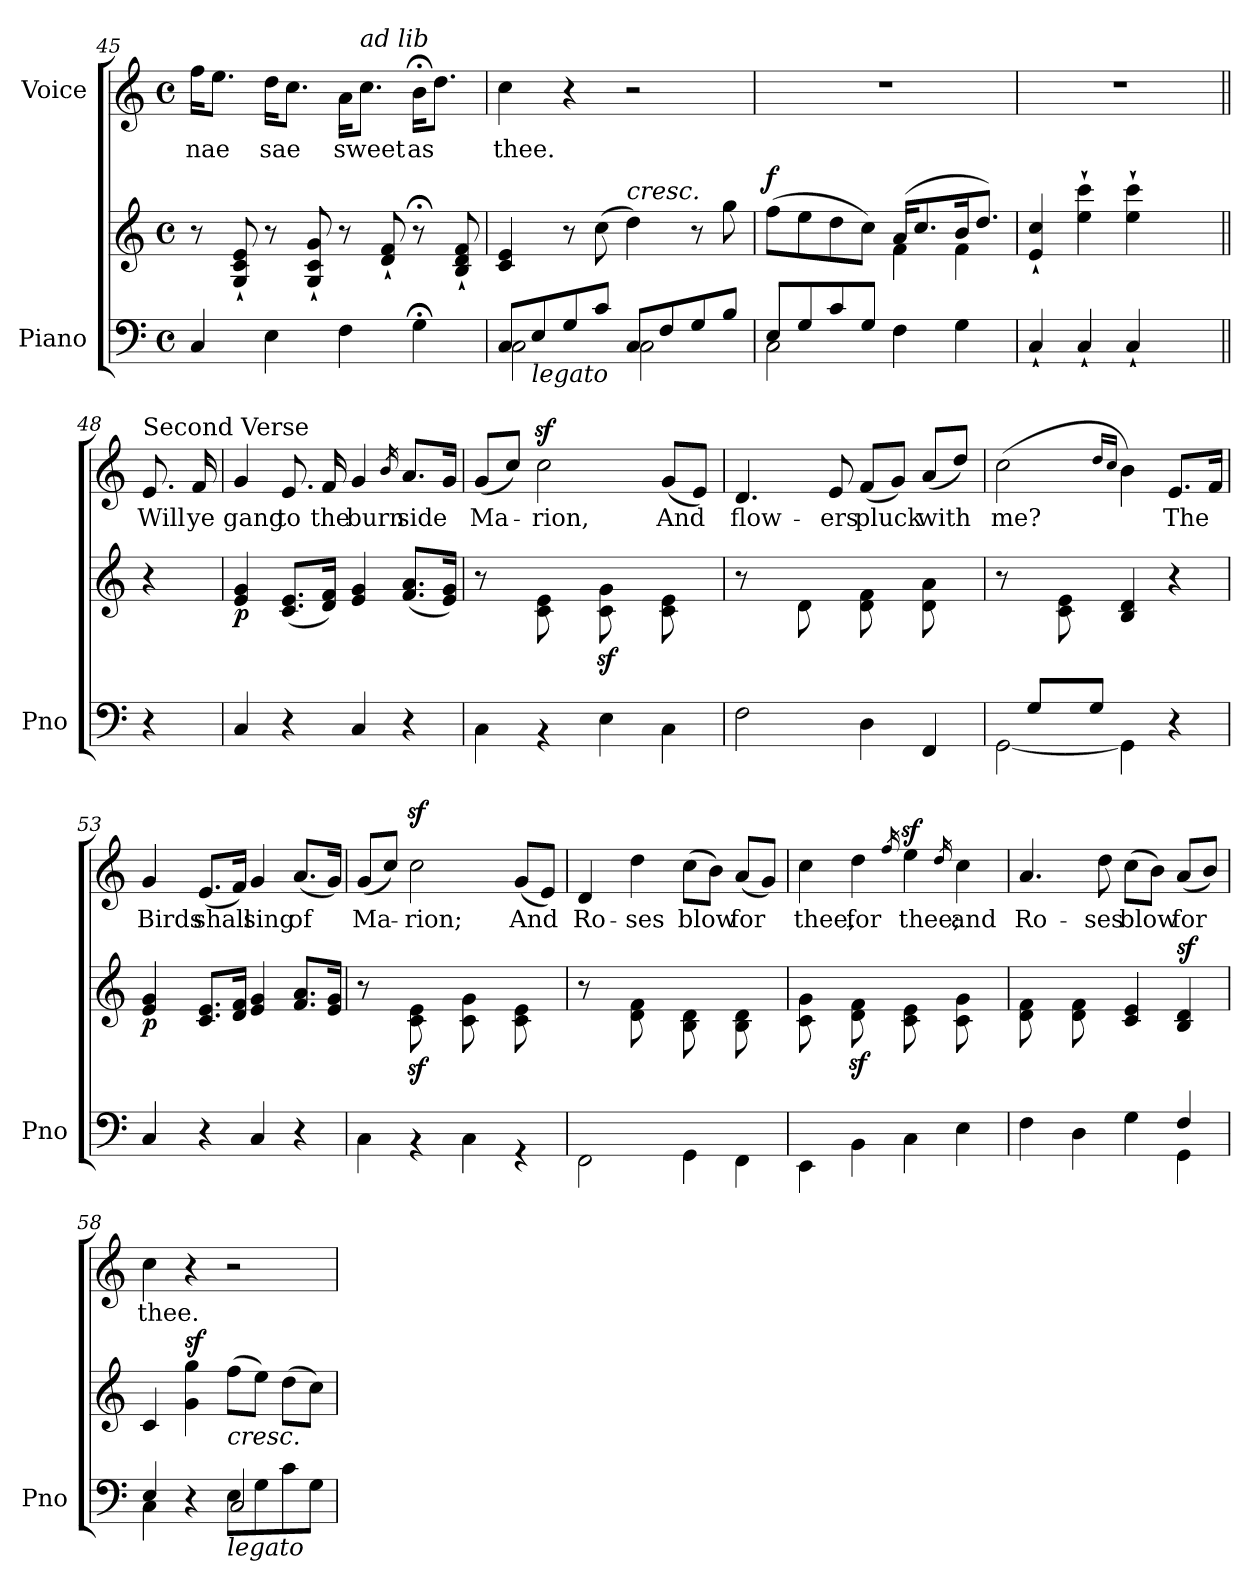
**kern	**kern	**dynam	**kern	**text
*part2	*part2	*part2	*part1	*part1
*staff3	*staff2	*staff2/3	*staff1	*staff1
*I"Piano	*	*	*I"Voice	*
*I'Pno	*	*	*	*
!!LO:LB:g=z
*clefF4	*clefG2	*	*clefG2	*
*k[]	*k[]	*	*k[]	*
*M4/4	*M4/4	*	*M4/4	*
*met(c)	*met(c)	*	*met(c)	*
=45	=45	=45	=45	=45
!	!	!	!	!LO:LY:b
4C/	8r	.	16ff\KL	nae
.	.	.	8.ee\J	.
.	8G/` 8c/` 8e/`	.	.	.
!	!	!	!	!LO:LY:b
4E\	8r	.	16dd\KL	sae
.	.	.	8.cc\J	.
.	8G/` 8c/` 8g/`	.	.	.
!	!	!	!	!LO:LY:b
4F\	8r	.	16a\KL	sweet
!	!	!	!LO:TX:a:i:t=ad lib	!
.	.	.	8.cc\J	.
.	8d/` 8f/`	.	.	.
!	!	!	!	!LO:LY:b
4G;<\	8r;<	.	16b;<\KL	as
.	.	.	8.dd\J	.
.	8B/` 8d/` 8f/`	.	.	.
=46	=46	=46	=46	=46
*^	*	*	*	*
!	!	!	!	!	!LO:LY:b
8C/L	2C\	4c/ 4e/	.	4cc\	thee.
!LO:TX:b:i:t=legato	!	!	!	!	!
8E/	.	.	.	.	.
8G/	.	8r	.	4r	.
8c/J	.	(>8cc\	.	.	.
!	!	!LO:TX:a:i:t=cresc.	!	!	!
8C/L	2C\	4dd\)	.	2r	.
8F/	.	.	.	.	.
8G/	.	8r	.	.	.
8B/J	.	8gg\	.	.	.
=47	=47	=47	=47	=47	=47
*	*	*^	*	*	*
!	!	!	!	!LO:DY:a	!	!
8E/L	2C\	(>8ff\L	2ryy	f	1r	.
8G/	.	8ee\	.	.	.	.
8c/	.	8dd\	.	.	.	.
8G/J	.	8cc\J)	.	.	.	.
4F\	2ryy	(>16a/KL	4f\	.	.	.
.	.	8.cc/	.	.	.	.
4G\	.	16b/K	4f\	.	.	.
.	.	8.dd/J)	.	.	.	.
*v	*v	*	*	*	*	*
*	*v	*v	*	*	*
=48	=48	=48	=48	=48
4C`/	4e/` 4cc/`	.	1r	.
4C`/	4ee\` 4ccc\`	.	.	.
4C`/	4ee\` 4ccc\`	.	.	.
4ryy	4ryy	.	.	.
!!LO:LB:g=z
=48X1||	=48X1||	=48X1||	=48X1||	=48X1||
!	!	!	!LO:TX:a:t=Second Verse	!
!	!	!	!	!LO:LY:b
4r	4r	.	8.e/	Will
!	!	!	!	!LO:LY:b
.	.	.	16f/	ye
=49	=49	=49	=49	=49
!	!	!LO:DY:b	!	!LO:LY:b
4C/	4e/ 4g/	p	4g/	gang
!	!	!	!	!LO:LY:b
4r	(<8.c/ 8.e/L	.	8.e/	to
!	!	!	!	!LO:LY:b
.	16d/ 16f/Jk)	.	16f/	the
!	!	!	!	!LO:LY:b
4C/	4e/ 4g/	.	4g/	burn
.	.	.	16qb/	.
!	!	!	!	!LO:LY:b
4r	(<8.f/ 8.a/L	.	8.a/L	side
.	16e/ 16g/Jk)	.	16g/Jk	.
=50	=50	=50	=50	=50
*^	*	*	*	*
!	!	!	!	!	!LO:LY:b
8ryy	4C\	8r	.	(<8g/L	Ma-
8G/L	.	8ryy	.	8cc/J)	.
!	!	!	!	!	!LO:LY:b
8ryy	4r	8c\ 8e\	.	2ccz>\	-rion,
8G/J	.	8ryy	.	.	.
8ryy	4E\	8c\z> 8g\z>L	.	.	.
8G/	.	8ryy	.	.	.
!	!	!	!	!	!LO:LY:b
8ryy	4C\	8c\ 8e\	.	(<8g/L	And
8G/J	.	8ryy	.	8e/J)	.
=51	=51	=51	=51	=51	=51
!	!	!	!	!	!LO:LY:b
8ryy	2F\	8r	.	4.d/	flow-
8A/L	.	8ryy	.	.	.
8ryy	.	8d\	.	.	.
!	!	!	!	!	!LO:LY:b
8A/J	.	8ryy	.	8e/	-ers
!	!	!	!	!	!LO:LY:b
8ryy	4D\	8d\ 8f\L	.	(<8f/L	pluck
8A/	.	8ryy	.	8g/J)	.
!	!	!	!	!	!LO:LY:b
8ryy	4FF/	8d\ 8a\	.	(<8a/L	with
8A/J	.	8ryy	.	8dd/J)	.
=52	=52	=52	=52	=52	=52
!	!	!	!	!	!LO:LY:b
8ryy	[2GG\	8r	.	(>2cc\	me?
8G/L	.	8ryy	.	.	.
8ryy	.	8c\ 8e\	.	.	.
8G/J	.	8ryy	.	.	.
.	.	.	.	16qdd/LL	.
.	.	.	.	16qcc/JJ	.
2ryy	4GG\]	4B/ 4d/	.	4b\)	.
!	!	!	!	!	!LO:LY:b
.	4r	4r	.	8.e/L	The
.	.	.	.	16f/Jk	.
*v	*v	*	*	*	*
=53	=53	=53	=53	=53
!	!	!LO:DY:b	!	!LO:LY:b
4C/	4e/ 4g/	p	4g/	Birds
!	!	!	!	!LO:LY:b
4r	8.c/ 8.e/L	.	(<8.e/L	shall
.	16d/ 16f/Jk	.	16f/Jk)	.
!	!	!	!	!LO:LY:b
4C/	4e/ 4g/	.	4g/	sing
!	!	!	!	!LO:LY:b
4r	8.f/ 8.a/L	.	(<8.a/L	of
.	16e/ 16g/Jk	.	16g/Jk)	.
!!LO:LB:g=z
=54	=54	=54	=54	=54
*^	*	*	*	*
!	!	!	!	!	!LO:LY:b
8ryy	4C\	8r	.	(<8g/L	Ma-
8G/L	.	8ryy	.	8cc/J)	.
!	!	!	!	!	!LO:LY:b
8ryy	4r	8c\z> 8e\z>	.	2ccz>\	-rion;
8G/J	.	8ryy	.	.	.
8ryy	4C\	8c\ 8g\L	.	.	.
8G/	.	8ryy	.	.	.
!	!	!	!	!	!LO:LY:b
8ryy	4r	8c\ 8e\	.	(<8g/L	And
8G/J	.	8ryy	.	8e/J)	.
=55	=55	=55	=55	=55	=55
!	!	!	!	!	!LO:LY:b
8ryy	2FF\	8r	.	4d/	Ro-
8A/L	.	8ryy	.	.	.
!	!	!	!	!	!LO:LY:b
8ryy	.	8d\ 8f\	.	4dd\	-ses
8A/J	.	8ryy	.	.	.
!	!	!	!	!	!LO:LY:b
8ryy	4GG\	8B\ 8d\L	.	(>8cc\L	blow
8G/	.	8ryy	.	8b\J)	.
!	!	!	!	!	!LO:LY:b
8ryy	4FF\	8B\ 8d\	.	(<8a/L	for
8G/J	.	8ryy	.	8g/J)	.
=56	=56	=56	=56	=56	=56
!	!	!	!	!	!LO:LY:b
8ryy	4EE\	8c\ 8g\L	.	4cc\	thee,
8G/	.	8ryy	.	.	.
!	!	!	!	!	!LO:LY:b
8ryy	4BB\	8d\z> 8f\z>	.	4dd\	for
8G/J	.	8ryy	.	.	.
.	.	.	.	16qff/	.
!	!	!	!	!	!LO:LY:b
8ryy	4C\	8c\ 8e\L	.	4eez>\	thee;
8G/	.	8ryy	.	.	.
.	.	.	.	16qdd/	.
!	!	!	!	!	!LO:LY:b
8ryy	4E\	8c\ 8g\	.	4cc\	and
8G/J	.	8ryy	.	.	.
=57	=57	=57	=57	=57	=57
*	*^	*^	*	*	*
!	!	!	!	!	!	!	!LO:LY:b
8ryy	2.ryy	4F\	8d\ 8f\L	2ryy	.	4.a/	Ro-
8A/	.	.	8ryy	.	.	.	.
8ryy	.	4D\	8d\ 8f\	.	.	.	.
!	!	!	!	!	!	!	!LO:LY:b
8A/J	.	.	8ryy	.	.	8dd\	-ses
!	!	!	!	!	!	!	!LO:LY:b
2ryy	.	4G\	4c/ 4e/	4ryy	.	(>8cc\L	blow
.	.	.	.	.	.	8b\J)	.
!	!	!	!	!	!LO:DY:a	!	!LO:LY:b
.	4F/	4GG\	4B/ 4d/	4ryy	sf	(>8a/L	for
.	.	.	.	.	.	8b/J)	.
*	*v	*v	*	*	*	*	*
=58	=58	=58	=58	=58	=58	=58
!	!	!	!	!	!	!LO:LY:b
4E/	4C\	4c/	4ryy	.	4cc\	thee.
!	!	!	!	!LO:DY:a	!	!
4r	4ryy	4g\ 4gg\	4ryy	sf	4r	.
!	!	!LO:TX:b:i:t=cresc.	!	!	!	!
!LO:TX:b:i:t=legato	!	!	!	!	!	!
8E\L	2C/	(>8ff\L	2ryy	.	2r	.
8G\	.	8ee\J)	.	.	.	.
8c\	.	(>8dd\L	.	.	.	.
8G\J	.	8cc\J)	.	.	.	.
*v	*v	*	*	*	*	*
*	*v	*v	*	*	*
=	=	=	=	=
*-	*-	*-	*-	*-
